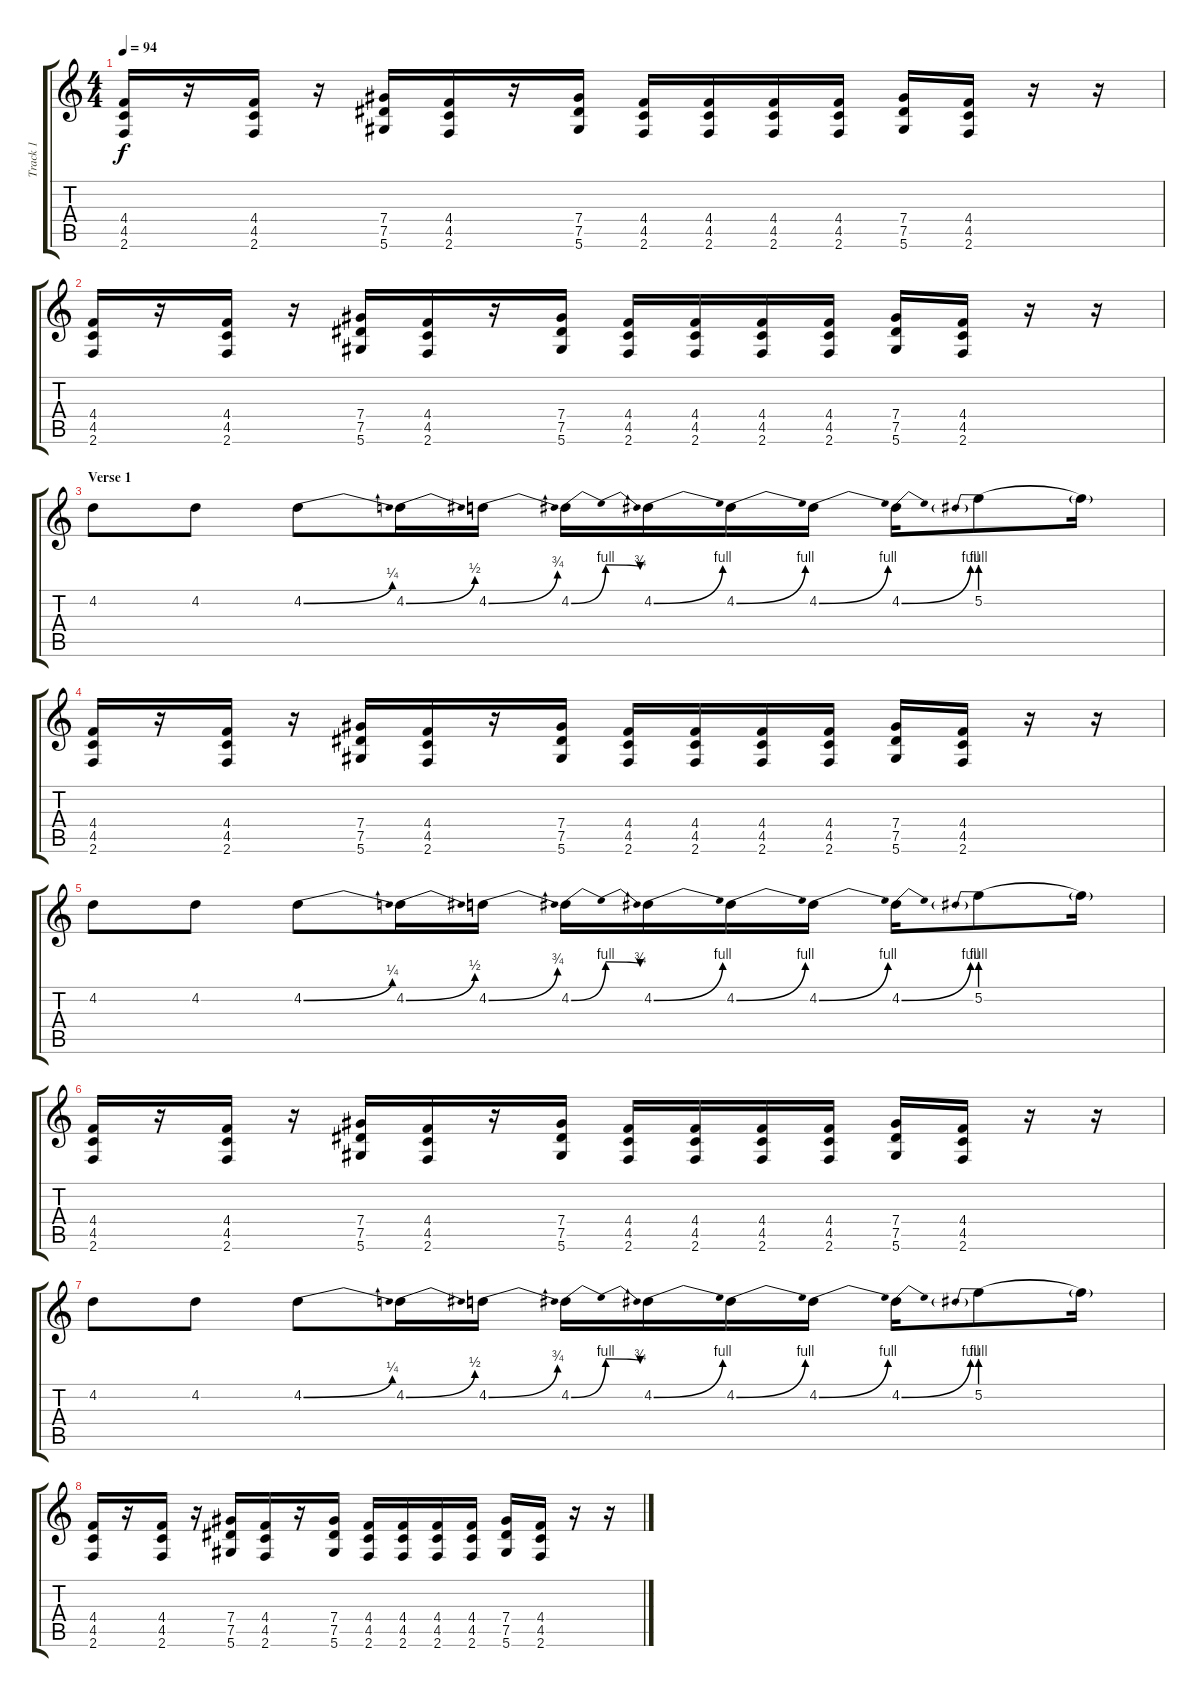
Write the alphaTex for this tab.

\track ("Track 1" "Track 1") {instrument overdrivenguitar}
\staff {score tabs}
\tuning (Eb4 Bb3 Gb3 Db3 Ab2 Eb2) {hide}
\ts (4 4)
\tempo 94
\clef g2
\ks c
(4.4 4.5 2.6).16{dy f} r.16 (4.4 4.5 2.6).16 r.16 (7.4 7.5 5.6).16 (4.4 4.5 2.6).16 r.16 (7.4 7.5 5.6).16 (4.4 4.5 2.6).16 (4.4 4.5 2.6).16 (4.4 4.5 2.6).16 (4.4 4.5 2.6).16 (7.4 7.5 5.6).16 (4.4 4.5 2.6).16 r.16 r.16 |
(4.4 4.5 2.6).16 r.16 (4.4 4.5 2.6).16 r.16 (7.4 7.5 5.6).16 (4.4 4.5 2.6).16 r.16 (7.4 7.5 5.6).16 (4.4 4.5 2.6).16 (4.4 4.5 2.6).16 (4.4 4.5 2.6).16 (4.4 4.5 2.6).16 (7.4 7.5 5.6).16 (4.4 4.5 2.6).16 r.16 r.16 |
\section ("" "Verse 1")
4.2.8 4.2.8 4.2{be (bend 0 0 60 1)}.8 4.2{be (bend 0 0 60 2)}.16 4.2{be (bend 0 0 60 3)}.16 4.2{be (bendrelease 0 0 30 4 30 4 60 3)}.16 4.2{be (bend 0 0 60 4)}.16 4.2{be (bend 0 0 60 4)}.16 4.2{be (bend 0 0 60 4)}.16 4.2{be (bend 0 0 60 4)}.16 5.2{be (prebend 0 4 60 4)}.8 5.2{t}.16 |
(4.4 4.5 2.6).16 r.16 (4.4 4.5 2.6).16 r.16 (7.4 7.5 5.6).16 (4.4 4.5 2.6).16 r.16 (7.4 7.5 5.6).16 (4.4 4.5 2.6).16 (4.4 4.5 2.6).16 (4.4 4.5 2.6).16 (4.4 4.5 2.6).16 (7.4 7.5 5.6).16 (4.4 4.5 2.6).16 r.16 r.16 |
4.2.8 4.2.8 4.2{be (bend 0 0 60 1)}.8 4.2{be (bend 0 0 60 2)}.16 4.2{be (bend 0 0 60 3)}.16 4.2{be (bendrelease 0 0 30 4 30 4 60 3)}.16 4.2{be (bend 0 0 60 4)}.16 4.2{be (bend 0 0 60 4)}.16 4.2{be (bend 0 0 60 4)}.16 4.2{be (bend 0 0 60 4)}.16 5.2{be (prebend 0 4 60 4)}.8 5.2{t}.16 |
(4.4 4.5 2.6).16 r.16 (4.4 4.5 2.6).16 r.16 (7.4 7.5 5.6).16 (4.4 4.5 2.6).16 r.16 (7.4 7.5 5.6).16 (4.4 4.5 2.6).16 (4.4 4.5 2.6).16 (4.4 4.5 2.6).16 (4.4 4.5 2.6).16 (7.4 7.5 5.6).16 (4.4 4.5 2.6).16 r.16 r.16 |
4.2.8 4.2.8 4.2{be (bend 0 0 60 1)}.8 4.2{be (bend 0 0 60 2)}.16 4.2{be (bend 0 0 60 3)}.16 4.2{be (bendrelease 0 0 30 4 30 4 60 3)}.16 4.2{be (bend 0 0 60 4)}.16 4.2{be (bend 0 0 60 4)}.16 4.2{be (bend 0 0 60 4)}.16 4.2{be (bend 0 0 60 4)}.16 5.2{be (prebend 0 4 60 4)}.8 5.2{t}.16 |
(4.4 4.5 2.6).16 r.16 (4.4 4.5 2.6).16 r.16 (7.4 7.5 5.6).16 (4.4 4.5 2.6).16 r.16 (7.4 7.5 5.6).16 (4.4 4.5 2.6).16 (4.4 4.5 2.6).16 (4.4 4.5 2.6).16 (4.4 4.5 2.6).16 (7.4 7.5 5.6).16 (4.4 4.5 2.6).16 r.16 r.16
